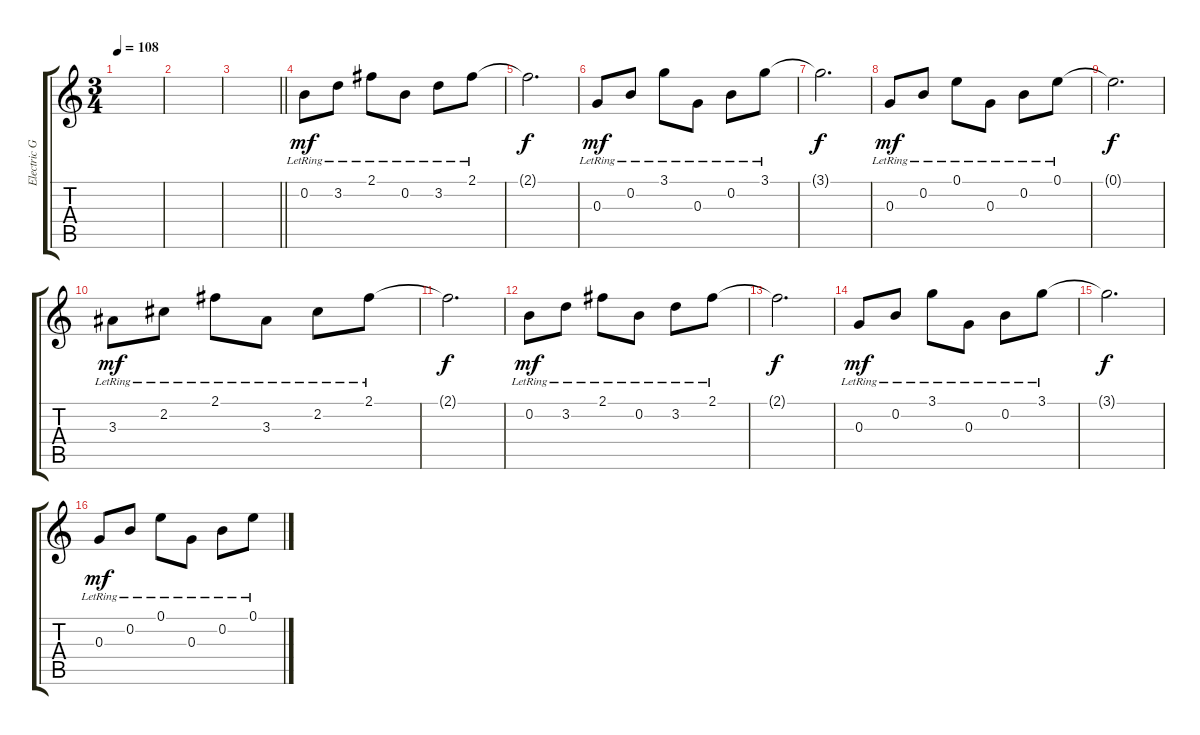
\track ("Electric Guitar" "Electric G") {instrument electricguitarclean}
\staff {score tabs}
\tuning (E4 B3 G3 D3 A2 E2) {hide}
\ts (3 4)
\tempo 108
\clef g2
\ks c
|
|
\barLineRight lightlight
|
0.2{lr}.8{dy mf} 3.2{lr}.8 2.1{lr}.8 0.2{lr}.8 3.2{lr}.8 2.1{lr}.8 |
2.1{t}.2{d dy f} |
0.3{lr}.8{dy mf} 0.2{lr}.8 3.1{lr}.8 0.3{lr}.8 0.2{lr}.8 3.1{lr}.8 |
3.1{t}.2{d dy f} |
0.3{lr}.8{dy mf} 0.2{lr}.8 0.1{lr}.8 0.3{lr}.8 0.2{lr}.8 0.1{lr}.8 |
0.1{t}.2{d dy f} |
3.3{lr}.8{dy mf} 2.2{lr}.8 2.1{lr}.8 3.3{lr}.8 2.2{lr}.8 2.1{lr}.8 |
2.1{t}.2{d dy f} |
0.2{lr}.8{dy mf} 3.2{lr}.8 2.1{lr}.8 0.2{lr}.8 3.2{lr}.8 2.1{lr}.8 |
2.1{t}.2{d dy f} |
0.3{lr}.8{dy mf} 0.2{lr}.8 3.1{lr}.8 0.3{lr}.8 0.2{lr}.8 3.1{lr}.8 |
3.1{t}.2{d dy f} |
0.3{lr}.8{dy mf} 0.2{lr}.8 0.1{lr}.8 0.3{lr}.8 0.2{lr}.8 0.1{lr}.8
